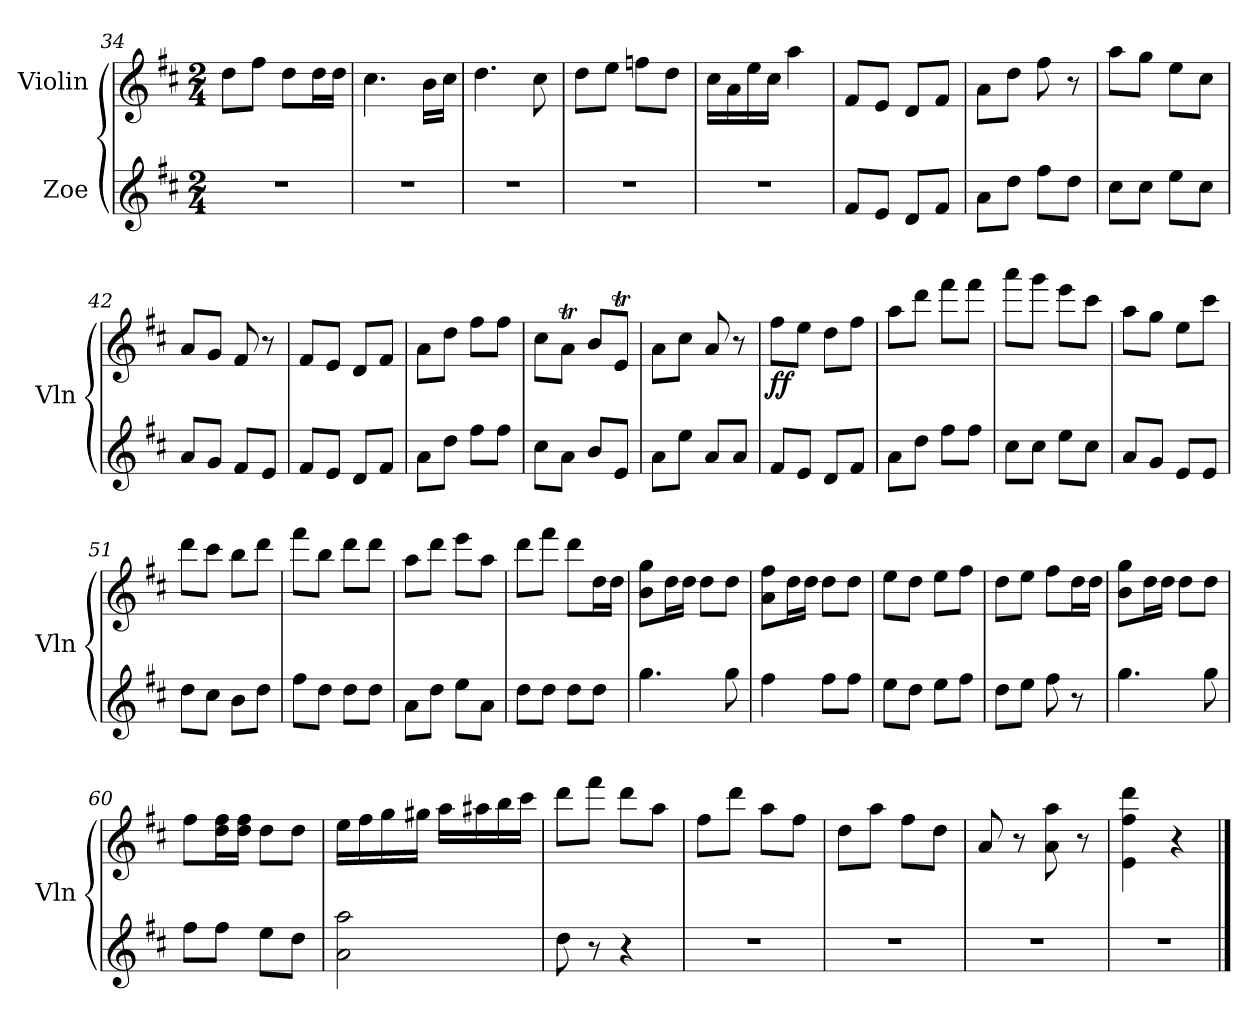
**kern	**kern	**dynam
*part2	*part1	*part1
*staff2	*staff1	*staff1
*I"Zoe	*I"Violin	*
*	*I'Vln	*
*clefG2	*clefG2	*
*k[f#c#]	*k[f#c#]	*
*M2/4	*M2/4	*
=34	=34	=34
2r	8dd\L	.
.	8ff#\J	.
.	8dd\L	.
.	16dd\L	.
.	16dd\JJ	.
=35	=35	=35
2r	4.cc#\	.
.	16b\LL	.
.	16cc#\JJ	.
=36	=36	=36
2r	4.dd\	.
.	8cc#\	.
=37	=37	=37
2r	8dd\L	.
.	8ee\J	.
.	8ffn\L	.
.	8dd\J	.
!!LO:PB:g=z
=38	=38	=38
2r	16cc#\LL	.
.	16a\	.
.	16ee\	.
.	16cc#\JJ	.
.	4aa\	.
=39	=39	=39
8f#/L	8f#/L	.
8e/J	8e/J	.
8d/L	8d/L	.
8f#/J	8f#/J	.
=40	=40	=40
8a\L	8a\L	.
8dd\J	8dd\J	.
8ff#\L	8ff#\	.
8dd\J	8r	.
=41	=41	=41
8cc#\L	8aa\L	.
8cc#\J	8gg\J	.
8ee\L	8ee\L	.
8cc#\J	8cc#\J	.
=42	=42	=42
8a/L	8a/L	.
8g/J	8g/J	.
8f#/L	8f#/	.
8e/J	8r	.
=43	=43	=43
8f#/L	8f#/L	.
8e/J	8e/J	.
8d/L	8d/L	.
8f#/J	8f#/J	.
=44	=44	=44
8a\L	8a\L	.
8dd\J	8dd\J	.
8ff#\L	8ff#\L	.
8ff#\J	8ff#\J	.
=45	=45	=45
8cc#\L	8cc#\L	.
8a\J	8aT\J	.
8b/L	8b/L	.
8e/J	8eT/J	.
!!LO:PB:g=z
=46	=46	=46
8a\L	8a\L	.
8ee\J	8cc#\J	.
8a/L	8a/	.
8a/J	8r	.
=47	=47	=47
!	!	!LO:DY:b
8f#/L	8ff#\L	ff
8e/J	8ee\J	.
8d/L	8dd\L	.
8f#/J	8ff#\J	.
=48	=48	=48
8a\L	8aa\L	.
8dd\J	8ddd\J	.
8ff#\L	8fff#\L	.
8ff#\J	8fff#\J	.
=49	=49	=49
8cc#\L	8aaa\L	.
8cc#\J	8ggg\J	.
8ee\L	8eee\L	.
8cc#\J	8ccc#\J	.
=50	=50	=50
8a/L	8aa\L	.
8g/J	8gg\J	.
8e/L	8ee\L	.
8e/J	8ccc#\J	.
=51	=51	=51
8dd\L	8ddd\L	.
8cc#\J	8ccc#\J	.
8b\L	8bb\L	.
8dd\J	8ddd\J	.
=52	=52	=52
8ff#\L	8fff#\L	.
8dd\J	8bb\J	.
8dd\L	8ddd\L	.
8dd\J	8ddd\J	.
=53	=53	=53
8a\L	8aa\L	.
8dd\J	8ddd\J	.
8ee\L	8eee\L	.
8a\J	8aa\J	.
!!LO:LB:g=z
=54	=54	=54
8dd\L	8ddd\L	.
8dd\J	8fff#\J	.
8dd\L	8ddd\L	.
8dd\J	16dd\L	.
.	16dd\JJ	.
=55	=55	=55
4.gg\	8b\ 8gg\L	.
.	16dd\L	.
.	16dd\JJ	.
.	8dd\L	.
8gg\	8dd\J	.
=56	=56	=56
4ff#\	8a\ 8ff#\L	.
.	16dd\L	.
.	16dd\JJ	.
8ff#\L	8dd\L	.
8ff#\J	8dd\J	.
=57	=57	=57
8ee\L	8ee\L	.
8dd\J	8dd\J	.
8ee\L	8ee\L	.
8ff#\J	8ff#\J	.
=58	=58	=58
8dd\L	8dd\L	.
8ee\J	8ee\J	.
8ff#\	8ff#\L	.
8r	16dd\L	.
.	16dd\JJ	.
=59	=59	=59
4.gg\	8b\ 8gg\L	.
.	16dd\L	.
.	16dd\JJ	.
.	8dd\L	.
8gg\	8dd\J	.
=60	=60	=60
8ff#\L	8ff#\L	.
8ff#\J	16dd\ 16ff#\L	.
.	16dd\ 16ff#\JJ	.
8ee\L	8dd\L	.
8dd\J	8dd\J	.
!!LO:LB:g=z
=61	=61	=61
2a\ 2aa\	16ee\LL	.
.	16ff#\	.
.	16gg\	.
.	16gg#X\JJ	.
.	16aa\LL	.
.	16aa#X\	.
.	16bb\	.
.	16ccc#\JJ	.
=62	=62	=62
8dd\	8ddd\L	.
8r	8fff#\J	.
4r	8ddd\L	.
.	8aa\J	.
=63	=63	=63
2r	8ff#\L	.
.	8ddd\J	.
.	8aa\L	.
.	8ff#\J	.
=64	=64	=64
2r	8dd\L	.
.	8aa\J	.
.	8ff#\L	.
.	8dd\J	.
=65	=65	=65
2r	8a/	.
.	8r	.
.	8a\ 8aa\	.
.	8r	.
=66	=66	=66
2r	4e\ 4ff#\ 4ddd\	.
.	4r	.
==	==	==
*-	*-	*-
